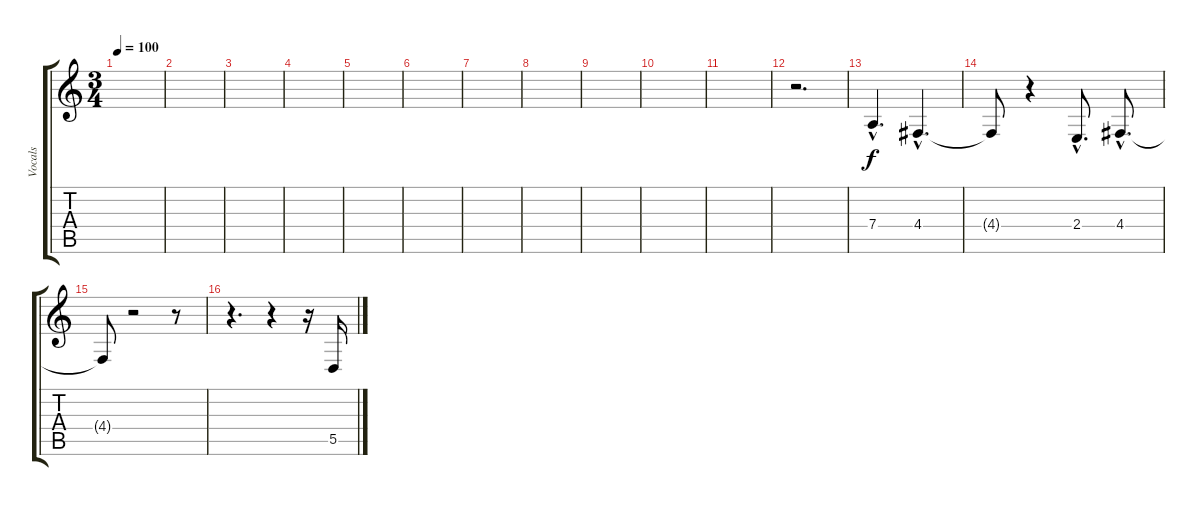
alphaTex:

\track ("Vocals" "Vocals") {instrument lead1square}
\staff {score tabs}
\tuning (E4 B3 G3 D3 A2 D2) {hide}
\ts (3 4)
\tempo 100
\clef g2
\ks c
|
|
|
|
|
|
|
|
|
|
|
r.2{d} |
7.4{hac}.4{d} 4.4{hac}.4{d} |
4.4{t}.8 r.4 2.4{hac}.8{d} 4.4{hac}.8{d} |
4.4{t}.8 r.2 r.8 |
r.4{d} r.4 r.16 5.5.16
